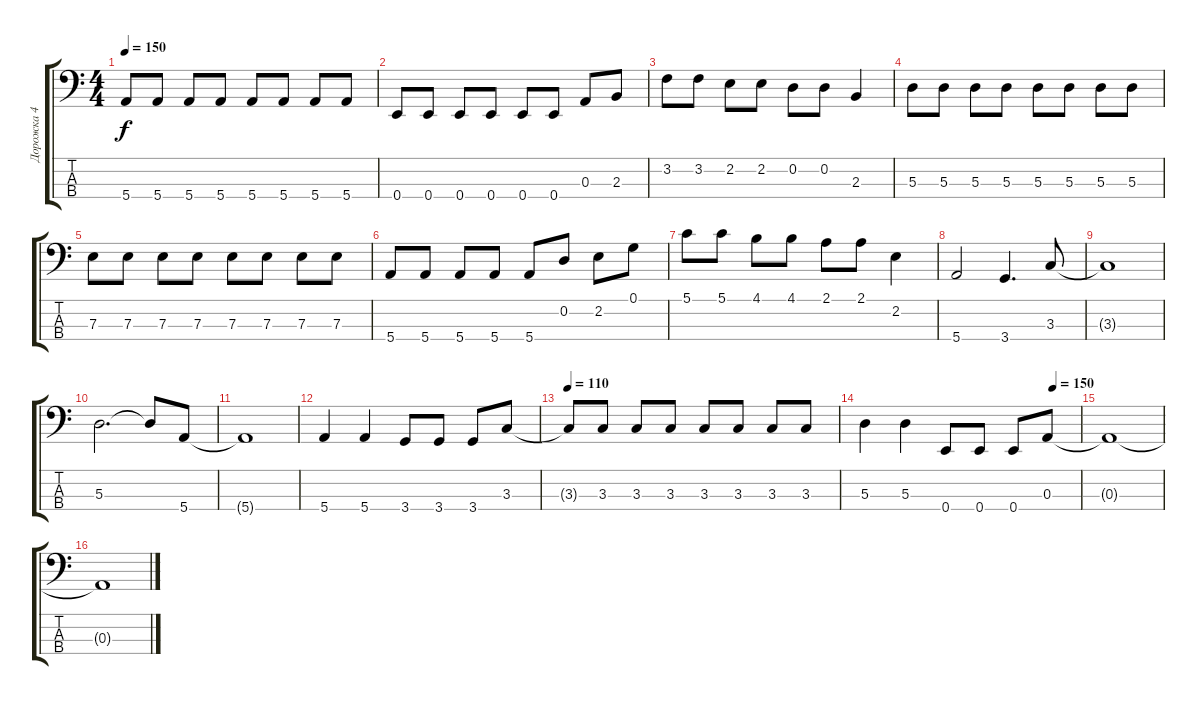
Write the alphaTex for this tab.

\track ("Дорожка 4" "Дорожка 4") {instrument slapbass2}
\staff {score tabs}
\tuning (G2 D2 A1 E1) {hide}
\ts (4 4)
\tempo 150
\clef f4
\ks c
5.4.8{dy f} 5.4.8 5.4.8 5.4.8 5.4.8 5.4.8 5.4.8 5.4.8 |
0.4.8 0.4.8 0.4.8 0.4.8 0.4.8 0.4.8 0.3.8 2.3.8 |
3.2.8 3.2.8 2.2.8 2.2.8 0.2.8 0.2.8 2.3.4 |
5.3.8 5.3.8 5.3.8 5.3.8 5.3.8 5.3.8 5.3.8 5.3.8 |
7.3.8 7.3.8 7.3.8 7.3.8 7.3.8 7.3.8 7.3.8 7.3.8 |
5.4.8 5.4.8 5.4.8 5.4.8 5.4.8 0.2.8 2.2.8 0.1.8 |
5.1.8 5.1.8 4.1.8 4.1.8 2.1.8 2.1.8 2.2.4 |
5.4.2 3.4.4{d} 3.3.8 |
3.3{t}.1 |
5.3.2{d} 5.3{t}.8 5.4.8 |
5.4{t}.1 |
5.4.4 5.4.4 3.4.8 3.4.8 3.4.8 3.3.8 |
\tempo 110
3.3{t}.8 3.3.8 3.3.8 3.3.8 3.3.8 3.3.8 3.3.8 3.3.8 |
\tempo (150 0.875)
5.3.4 5.3.4 0.4.8 0.4.8 0.4.8 0.3.8 |
0.3{t}.1 |
0.3{t}.1
